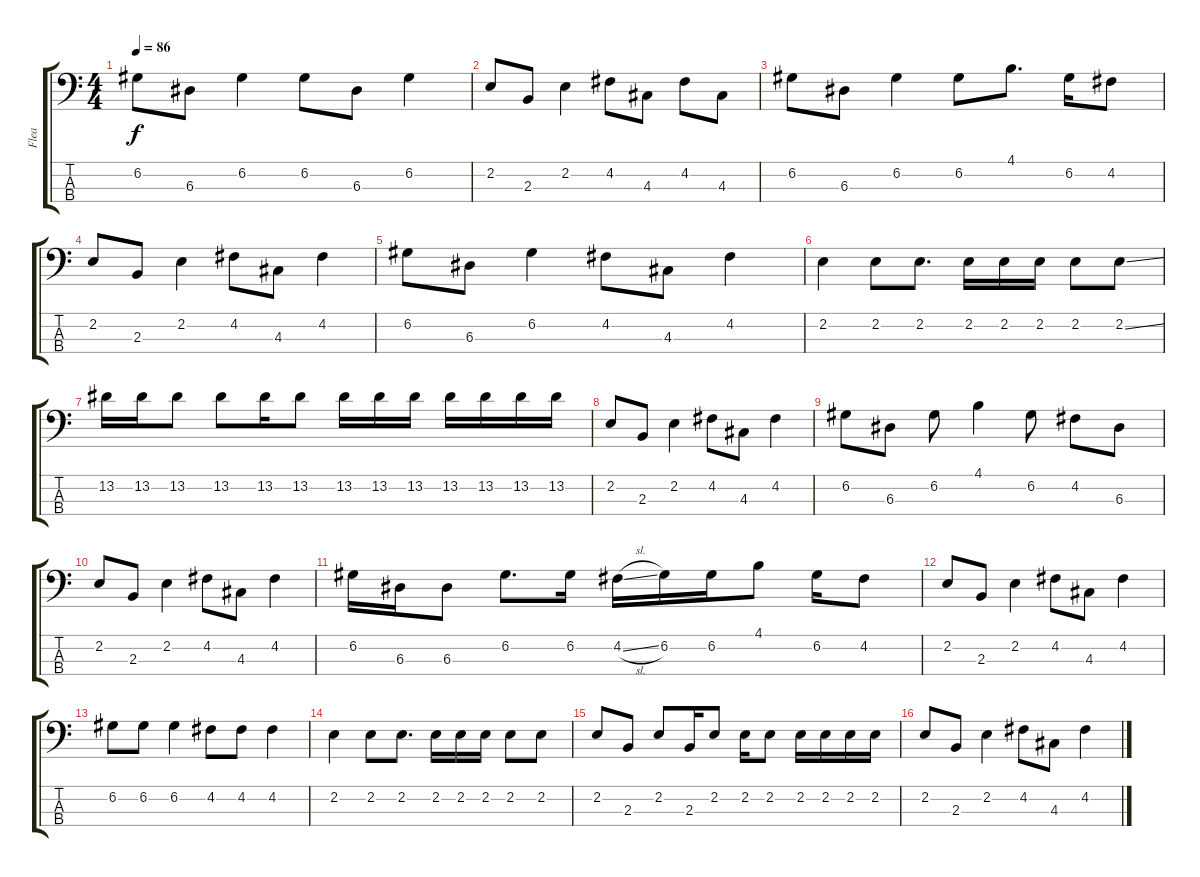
\track ("Flea" "Flea") {instrument electricbassfinger}
\staff {score tabs}
\tuning (G2 D2 A1 E1) {hide}
\ts (4 4)
\tempo 86
\clef f4
\ks c
6.2.8{dy f} 6.3.8 6.2.4 6.2.8 6.3.8 6.2.4 |
2.2.8 2.3.8 2.2.4 4.2.8 4.3.8 4.2.8 4.3.8 |
6.2.8 6.3.8 6.2.4 6.2.8 4.1.8{d} 6.2.16 4.2.8 |
2.2.8 2.3.8 2.2.4 4.2.8 4.3.8 4.2.4 |
6.2.8 6.3.8 6.2.4 4.2.8 4.3.8 4.2.4 |
2.2.4 2.2.8 2.2.8{d} 2.2.16 2.2.16 2.2.16 2.2.8 2.2{ss}.8 |
13.2.16 13.2.16 13.2.8 13.2.8 13.2.16 13.2.8 13.2.16 13.2.16 13.2.16 13.2.16 13.2.16 13.2.16 13.2.16 |
2.2.8 2.3.8 2.2.4 4.2.8 4.3.8 4.2.4 |
6.2.8 6.3.8 6.2.8 4.1.4 6.2.8 4.2.8 6.3.8 |
2.2.8 2.3.8 2.2.4 4.2.8 4.3.8 4.2.4 |
6.2.16 6.3.16 6.3.8 6.2.8{d} 6.2.16 4.2{sl}.16 6.2.16 6.2.16 4.1.8 6.2.16 4.2.8 |
2.2.8 2.3.8 2.2.4 4.2.8 4.3.8 4.2.4 |
6.2.8 6.2.8 6.2.4 4.2.8 4.2.8 4.2.4 |
2.2.4 2.2.8 2.2.8{d} 2.2.16 2.2.16 2.2.16 2.2.8 2.2.8 |
2.2.8 2.3.8 2.2.8 2.3.16 2.2.8 2.2.16 2.2.8 2.2.16 2.2.16 2.2.16 2.2.16 |
2.2.8 2.3.8 2.2.4 4.2.8 4.3.8 4.2.4
